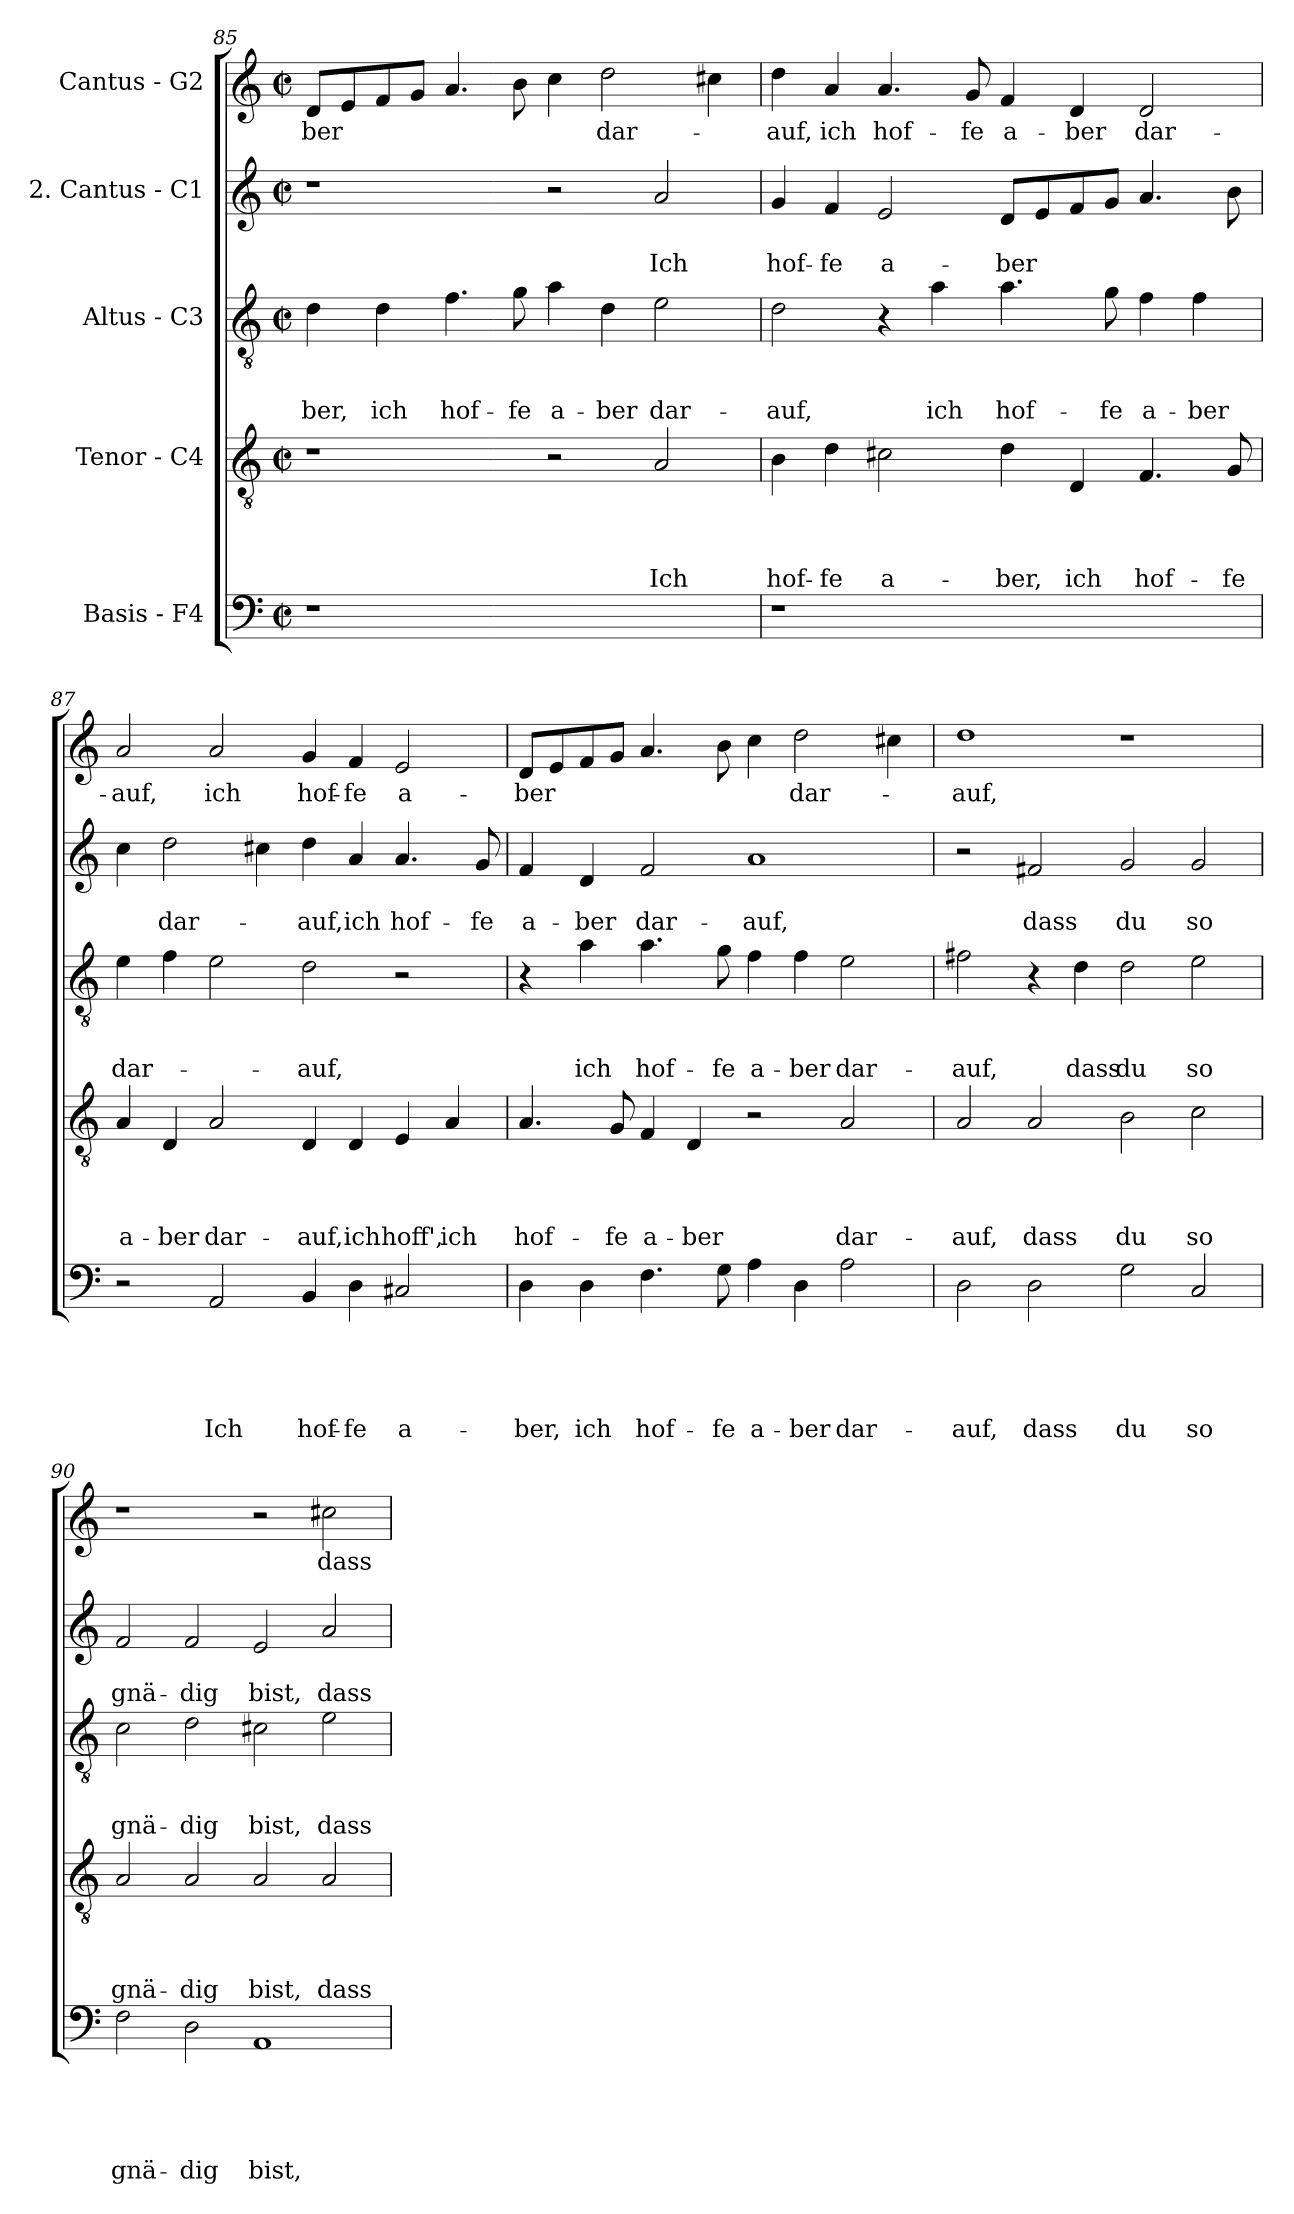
**kern	**text	**text	**text	**text	**text	**kern	**text	**text	**text	**text	**kern	**text	**text	**text	**kern	**text	**text	**kern	**text
*part5	*part5	*part5	*part5	*part5	*part5	*part4	*part4	*part4	*part4	*part4	*part3	*part3	*part3	*part3	*part2	*part2	*part2	*part1	*part1
*staff5	*staff5	*staff5	*staff5	*staff5	*staff5	*staff4	*staff4	*staff4	*staff4	*staff4	*staff3	*staff3	*staff3	*staff3	*staff2	*staff2	*staff2	*staff1	*staff1
*I"Basis - F4	*	*	*	*	*	*I"Tenor - C4	*	*	*	*	*I"Altus - C3	*	*	*	*I"2. Cantus - C1	*	*	*I"Cantus - G2	*
*clefF4	*	*	*	*	*	*clefGv2	*	*	*	*	*clefGv2	*	*	*	*clefG2	*	*	*clefG2	*
*k[]	*	*	*	*	*	*k[]	*	*	*	*	*k[]	*	*	*	*k[]	*	*	*k[]	*
*C:	*	*	*	*	*	*C:	*	*	*	*	*C:	*	*	*	*C:	*	*	*C:	*
*M2/2	*	*	*	*	*	*M2/2	*	*	*	*	*M2/2	*	*	*	*M2/2	*	*	*M2/2	*
*met(c|)	*	*	*	*	*	*met(c|)	*	*	*	*	*met(c|)	*	*	*	*met(c|)	*	*	*met(c|)	*
=85	=85	=85	=85	=85	=85	=85	=85	=85	=85	=85	=85	=85	=85	=85	=85	=85	=85	=85	=85
!	!	!	!	!	!	!	!	!	!	!	!	!	!	!LO:LY:b	!	!	!	!	!LO:LY:b
1r	.	.	.	.	.	1r	.	.	.	.	4d\	.	.	-ber,	1r	.	.	8d/L	-ber
.	.	.	.	.	.	.	.	.	.	.	.	.	.	.	.	.	.	8e/	.
!	!	!	!	!	!	!	!	!	!	!	!	!	!	!LO:LY:b	!	!	!	!	!
.	.	.	.	.	.	.	.	.	.	.	4d\	.	.	ich	.	.	.	8f/	.
.	.	.	.	.	.	.	.	.	.	.	.	.	.	.	.	.	.	8g/J	.
!	!	!	!	!	!	!	!	!	!	!	!	!	!	!LO:LY:b	!	!	!	!	!
.	.	.	.	.	.	.	.	.	.	.	4.f\	.	.	hof-	.	.	.	4.a/	.
!	!	!	!	!	!	!	!	!	!	!	!	!	!	!LO:LY:b	!	!	!	!	!
.	.	.	.	.	.	.	.	.	.	.	8g\	.	.	-fe	.	.	.	8b\	.
!	!	!	!	!	!	!	!	!	!	!	!	!	!	!LO:LY:b	!	!	!	!	!
1ryy	.	.	.	.	.	2r	.	.	.	.	4a\	.	.	a-	2r	.	.	4cc\	.
!	!	!	!	!	!	!	!	!	!	!	!	!	!	!LO:LY:b	!	!	!	!	!LO:LY:b
.	.	.	.	.	.	.	.	.	.	.	4d\	.	.	-ber	.	.	.	2dd\	dar-
!	!	!	!	!	!	!	!	!	!	!LO:LY:b	!	!	!	!LO:LY:b	!	!	!LO:LY:b	!	!
.	.	.	.	.	.	2A/	.	.	.	Ich	2e\	.	.	dar-	2a/	.	Ich	.	.
.	.	.	.	.	.	.	.	.	.	.	.	.	.	.	.	.	.	4cc#X\	.
=86	=86	=86	=86	=86	=86	=86	=86	=86	=86	=86	=86	=86	=86	=86	=86	=86	=86	=86	=86
!	!	!	!	!	!	!	!	!	!	!LO:LY:b	!	!	!	!LO:LY:b	!	!	!LO:LY:b	!	!LO:LY:b
1r	.	.	.	.	.	4B\	.	.	.	hof-	2d\	.	.	-auf,	4g/	.	hof-	4dd\	-auf,
!	!	!	!	!	!	!	!	!	!	!LO:LY:b	!	!	!	!	!	!	!LO:LY:b	!	!LO:LY:b
.	.	.	.	.	.	4d\	.	.	.	-fe	.	.	.	.	4f/	.	-fe	4a/	ich
!	!	!	!	!	!	!	!	!	!	!LO:LY:b	!	!	!	!	!	!	!LO:LY:b	!	!LO:LY:b
.	.	.	.	.	.	2c#X\	.	.	.	a-	4r	.	.	.	2e/	.	a-	4.a/	hof-
!	!	!	!	!	!	!	!	!	!	!	!	!	!	!LO:LY:b	!	!	!	!	!
.	.	.	.	.	.	.	.	.	.	.	4a\	.	.	ich	.	.	.	.	.
!	!	!	!	!	!	!	!	!	!	!	!	!	!	!	!	!	!	!	!LO:LY:b
.	.	.	.	.	.	.	.	.	.	.	.	.	.	.	.	.	.	8g/	-fe
!	!	!	!	!	!	!	!	!	!	!LO:LY:b	!	!	!	!LO:LY:b	!	!	!LO:LY:b	!	!LO:LY:b
1ryy	.	.	.	.	.	4d\	.	.	.	-ber,	4.a\	.	.	hof-	8d/L	.	-ber	4f/	a-
.	.	.	.	.	.	.	.	.	.	.	.	.	.	.	8e/	.	.	.	.
!	!	!	!	!	!	!	!	!	!	!LO:LY:b	!	!	!	!	!	!	!	!	!LO:LY:b
.	.	.	.	.	.	4D/	.	.	.	ich	.	.	.	.	8f/	.	.	4d/	-ber
!	!	!	!	!	!	!	!	!	!	!	!	!	!	!LO:LY:b	!	!	!	!	!
.	.	.	.	.	.	.	.	.	.	.	8g\	.	.	-fe	8g/J	.	.	.	.
!	!	!	!	!	!	!	!	!	!	!LO:LY:b	!	!	!	!LO:LY:b	!	!	!	!	!LO:LY:b
.	.	.	.	.	.	4.F/	.	.	.	hof-	4f\	.	.	a-	4.a/	.	.	2d/	dar-
!	!	!	!	!	!	!	!	!	!	!	!	!	!	!LO:LY:b	!	!	!	!	!
.	.	.	.	.	.	.	.	.	.	.	4f\	.	.	-ber	.	.	.	.	.
!	!	!	!	!	!	!	!	!	!	!LO:LY:b	!	!	!	!	!	!	!	!	!
.	.	.	.	.	.	8G/	.	.	.	-fe	.	.	.	.	8b\	.	.	.	.
=87	=87	=87	=87	=87	=87	=87	=87	=87	=87	=87	=87	=87	=87	=87	=87	=87	=87	=87	=87
!	!	!	!	!	!	!	!	!	!	!LO:LY:b	!	!	!	!LO:LY:b	!	!	!	!	!LO:LY:b
2r	.	.	.	.	.	4A/	.	.	.	a-	4e\	.	.	dar-	4cc\	.	.	2a/	-auf,
!	!	!	!	!	!	!	!	!	!	!LO:LY:b	!	!	!	!	!	!	!LO:LY:b	!	!
.	.	.	.	.	.	4D/	.	.	.	-ber	4f\	.	.	.	2dd\	.	dar-	.	.
!	!	!	!	!	!LO:LY:b	!	!	!	!	!LO:LY:b	!	!	!	!	!	!	!	!	!LO:LY:b
2AA/	.	.	.	.	Ich	2A/	.	.	.	dar-	2e\	.	.	.	.	.	.	2a/	ich
.	.	.	.	.	.	.	.	.	.	.	.	.	.	.	4cc#X\	.	.	.	.
!	!	!	!	!	!LO:LY:b	!	!	!	!	!LO:LY:b	!	!	!	!LO:LY:b	!	!	!LO:LY:b	!	!LO:LY:b
4BB/	.	.	.	.	hof-	4D/	.	.	.	-auf,	2d\	.	.	-auf,	4dd\	.	-auf,	4g/	hof-
!	!	!	!	!	!LO:LY:b	!	!	!	!	!LO:LY:b	!	!	!	!	!	!	!LO:LY:b	!	!LO:LY:b
4D\	.	.	.	.	-fe	4D/	.	.	.	ich	.	.	.	.	4a/	.	ich	4f/	-fe
!	!	!	!	!	!LO:LY:b	!	!	!	!	!LO:LY:b	!	!	!	!	!	!	!LO:LY:b	!	!LO:LY:b
2C#X/	.	.	.	.	a-	4E/	.	.	.	hoff',	2r	.	.	.	4.a/	.	hof-	2e/	a-
!	!	!	!	!	!	!	!	!	!	!LO:LY:b	!	!	!	!	!	!	!	!	!
.	.	.	.	.	.	4A/	.	.	.	ich	.	.	.	.	.	.	.	.	.
!	!	!	!	!	!	!	!	!	!	!	!	!	!	!	!	!	!LO:LY:b	!	!
.	.	.	.	.	.	.	.	.	.	.	.	.	.	.	8g/	.	-fe	.	.
!!LO:PB:g=z
=88	=88	=88	=88	=88	=88	=88	=88	=88	=88	=88	=88	=88	=88	=88	=88	=88	=88	=88	=88
!	!	!	!	!	!LO:LY:b	!	!	!	!	!LO:LY:b	!	!	!	!	!	!	!LO:LY:b	!	!LO:LY:b
4D\	.	.	.	.	-ber,	4.A/	.	.	.	hof-	4r	.	.	.	4f/	.	a-	8d/L	-ber
.	.	.	.	.	.	.	.	.	.	.	.	.	.	.	.	.	.	8e/	.
!	!	!	!	!	!LO:LY:b	!	!	!	!	!	!	!	!	!LO:LY:b	!	!	!LO:LY:b	!	!
4D\	.	.	.	.	ich	.	.	.	.	.	4a\	.	.	ich	4d/	.	-ber	8f/	.
!	!	!	!	!	!	!	!	!	!	!LO:LY:b	!	!	!	!	!	!	!	!	!
.	.	.	.	.	.	8G/	.	.	.	-fe	.	.	.	.	.	.	.	8g/J	.
!	!	!	!	!	!LO:LY:b	!	!	!	!	!LO:LY:b	!	!	!	!LO:LY:b	!	!	!LO:LY:b	!	!
4.F\	.	.	.	.	hof-	4F/	.	.	.	a-	4.a\	.	.	hof-	2f/	.	dar-	4.a/	.
!	!	!	!	!	!	!	!	!	!	!LO:LY:b	!	!	!	!	!	!	!	!	!
.	.	.	.	.	.	4D/	.	.	.	-ber	.	.	.	.	.	.	.	.	.
!	!	!	!	!	!LO:LY:b	!	!	!	!	!	!	!	!	!LO:LY:b	!	!	!	!	!
8G\	.	.	.	.	-fe	.	.	.	.	.	8g\	.	.	-fe	.	.	.	8b\	.
!	!	!	!	!	!LO:LY:b	!	!	!	!	!	!	!	!	!LO:LY:b	!	!	!LO:LY:b	!	!
4A\	.	.	.	.	a-	2r	.	.	.	.	4f\	.	.	a-	1a	.	-auf,	4cc\	.
!	!	!	!	!	!LO:LY:b	!	!	!	!	!	!	!	!	!LO:LY:b	!	!	!	!	!LO:LY:b
4D\	.	.	.	.	-ber	.	.	.	.	.	4f\	.	.	-ber	.	.	.	2dd\	dar-
!	!	!	!	!	!LO:LY:b	!	!	!	!	!LO:LY:b	!	!	!	!LO:LY:b	!	!	!	!	!
2A\	.	.	.	.	dar-	2A/	.	.	.	dar-	2e\	.	.	dar-	.	.	.	.	.
.	.	.	.	.	.	.	.	.	.	.	.	.	.	.	.	.	.	4cc#X\	.
=89	=89	=89	=89	=89	=89	=89	=89	=89	=89	=89	=89	=89	=89	=89	=89	=89	=89	=89	=89
!	!	!	!	!	!LO:LY:b	!	!	!	!	!LO:LY:b	!	!	!	!LO:LY:b	!	!	!	!	!LO:LY:b
2D\	.	.	.	.	-auf,	2A/	.	.	.	-auf,	2f#X\	.	.	-auf,	2r	.	.	1dd	-auf,
!	!	!	!	!	!LO:LY:b	!	!	!	!	!LO:LY:b	!	!	!	!	!	!	!LO:LY:b	!	!
2D\	.	.	.	.	dass	2A/	.	.	.	dass	4r	.	.	.	2f#X/	.	dass	.	.
!	!	!	!	!	!	!	!	!	!	!	!	!	!	!LO:LY:b	!	!	!	!	!
.	.	.	.	.	.	.	.	.	.	.	4d\	.	.	dass	.	.	.	.	.
!	!	!	!	!	!LO:LY:b	!	!	!	!	!LO:LY:b	!	!	!	!LO:LY:b	!	!	!LO:LY:b	!	!
2G\	.	.	.	.	du	2B\	.	.	.	du	2d\	.	.	du	2g/	.	du	1r	.
!	!	!	!	!	!LO:LY:b	!	!	!	!	!LO:LY:b	!	!	!	!LO:LY:b	!	!	!LO:LY:b	!	!
2C/	.	.	.	.	so	2c\	.	.	.	so	2e\	.	.	so	2g/	.	so	.	.
=90	=90	=90	=90	=90	=90	=90	=90	=90	=90	=90	=90	=90	=90	=90	=90	=90	=90	=90	=90
!	!	!	!	!	!LO:LY:b	!	!	!	!	!LO:LY:b	!	!	!	!LO:LY:b	!	!	!LO:LY:b	!	!
2F\	.	.	.	.	gnä-	2A/	.	.	.	gnä-	2c\	.	.	gnä-	2f/	.	gnä-	1r	.
!	!	!	!	!	!LO:LY:b	!	!	!	!	!LO:LY:b	!	!	!	!LO:LY:b	!	!	!LO:LY:b	!	!
2D\	.	.	.	.	-dig	2A/	.	.	.	-dig	2d\	.	.	-dig	2f/	.	-dig	.	.
!	!	!	!	!	!LO:LY:b	!	!	!	!	!LO:LY:b	!	!	!	!LO:LY:b	!	!	!LO:LY:b	!	!
1AA	.	.	.	.	bist,	2A/	.	.	.	bist,	2c#X\	.	.	bist,	2e/	.	bist,	2r	.
!	!	!	!	!	!	!	!	!	!	!LO:LY:b	!	!	!	!LO:LY:b	!	!	!LO:LY:b	!	!LO:LY:b
.	.	.	.	.	.	2A/	.	.	.	dass	2e\	.	.	dass	2a/	.	dass	2cc#X\	dass
=	=	=	=	=	=	=	=	=	=	=	=	=	=	=	=	=	=	=	=
*-	*-	*-	*-	*-	*-	*-	*-	*-	*-	*-	*-	*-	*-	*-	*-	*-	*-	*-	*-
